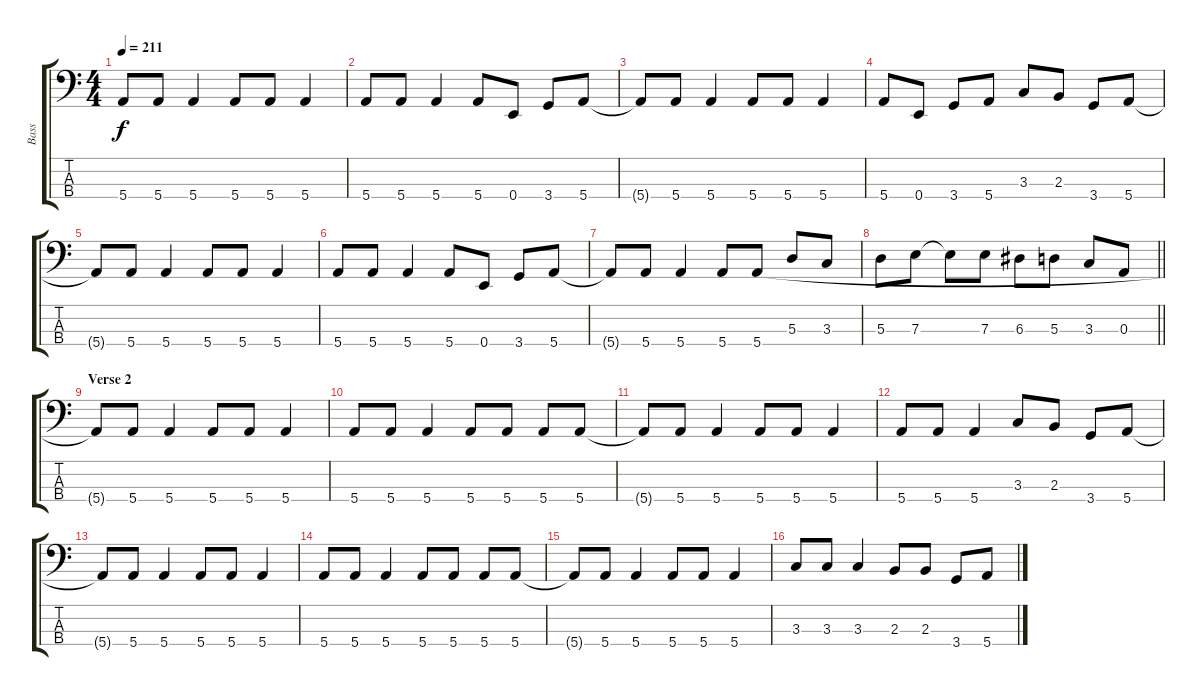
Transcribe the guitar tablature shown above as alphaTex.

\track ("Bass" "Bass") {instrument electricbassfinger}
\staff {score tabs}
\tuning (G2 D2 A1 E1) {hide}
\ts (4 4)
\tempo 211
\clef f4
\ks c
5.4{t}.8{dy f} 5.4.8 5.4.4 5.4.8 5.4.8 5.4.4 |
5.4.8 5.4.8 5.4.4 5.4.8 0.4.8 3.4.8 5.4.8 |
5.4{t}.8 5.4.8 5.4.4 5.4.8 5.4.8 5.4.4 |
5.4.8 0.4.8 3.4.8 5.4.8 3.3.8 2.3.8 3.4.8 5.4.8 |
5.4{t}.8 5.4.8 5.4.4 5.4.8 5.4.8 5.4.4 |
5.4.8 5.4.8 5.4.4 5.4.8 0.4.8 3.4.8 5.4.8 |
5.4{t}.8 5.4.8 5.4.4 5.4.8 5.4.8 5.3.8 3.3.8 |
\barLineRight lightlight
5.3.8 7.3.8 7.3{t}.8 7.3.8 6.3.8 5.3.8 3.3.8 0.3.8 |
\section ("" "Verse 2")
5.4{t}.8 5.4.8 5.4.4 5.4.8 5.4.8 5.4.4 |
5.4.8 5.4.8 5.4.4 5.4.8 5.4.8 5.4.8 5.4.8 |
5.4{t}.8 5.4.8 5.4.4 5.4.8 5.4.8 5.4.4 |
5.4.8 5.4.8 5.4.4 3.3.8 2.3.8 3.4.8 5.4.8 |
5.4{t}.8 5.4.8 5.4.4 5.4.8 5.4.8 5.4.4 |
5.4.8 5.4.8 5.4.4 5.4.8 5.4.8 5.4.8 5.4.8 |
5.4{t}.8 5.4.8 5.4.4 5.4.8 5.4.8 5.4.4 |
3.3.8 3.3.8 3.3.4 2.3.8 2.3.8 3.4.8 5.4.8
